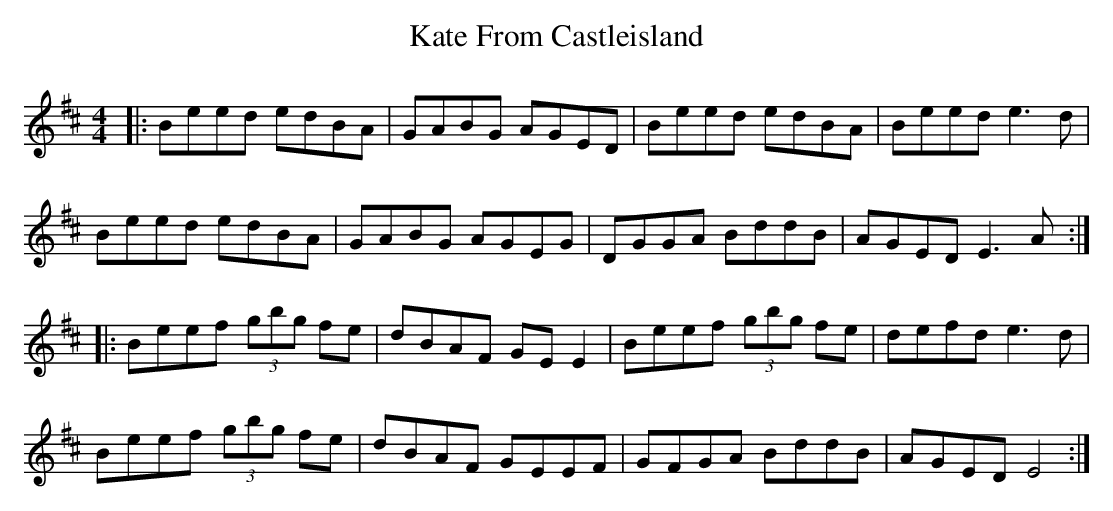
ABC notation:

X:1
T: Kate From Castleisland
M: 4/4
L: 1/8
K: Edor
|:Beed edBA|GABG AGED|Beed edBA|Beed e3d|
Beed edBA|GABG AGEG|DGGA BddB|AGED E3A:|
|:Beef (3gbg fe|dBAF GEE2|Beef (3gbg fe|defd e3d|
Beef (3gbg fe|dBAF GEEF|GFGA BddB|AGED E4:|
